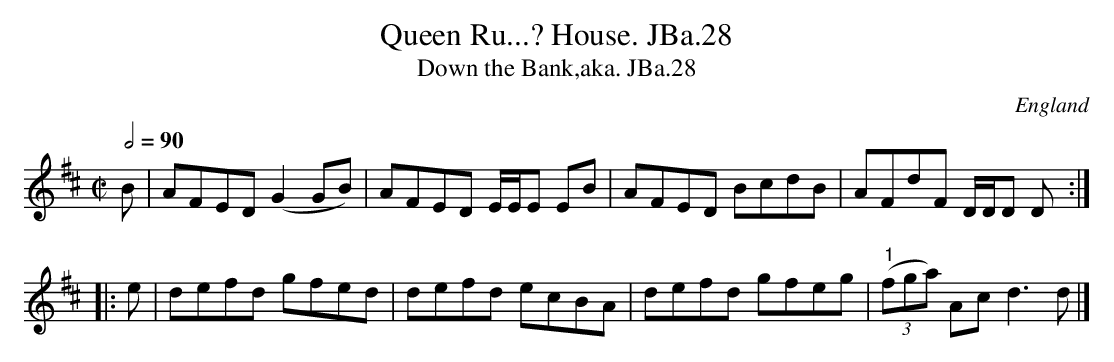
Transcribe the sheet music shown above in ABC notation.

X:1
T:Queen Ru...? House. JBa.28
T:Down the Bank,aka. JBa.28
M:C|
L:1/8
Q:1/2=90
O:England
K:D major
B | AFED (G2 GB) | AFED  E/E/E EB | AFED BcdB |\
AFdF D/D/D D :|!
|: e | defd gfed | defd ecBA | defd gfeg |\
"1"((3fga) Ac  d3d |]
